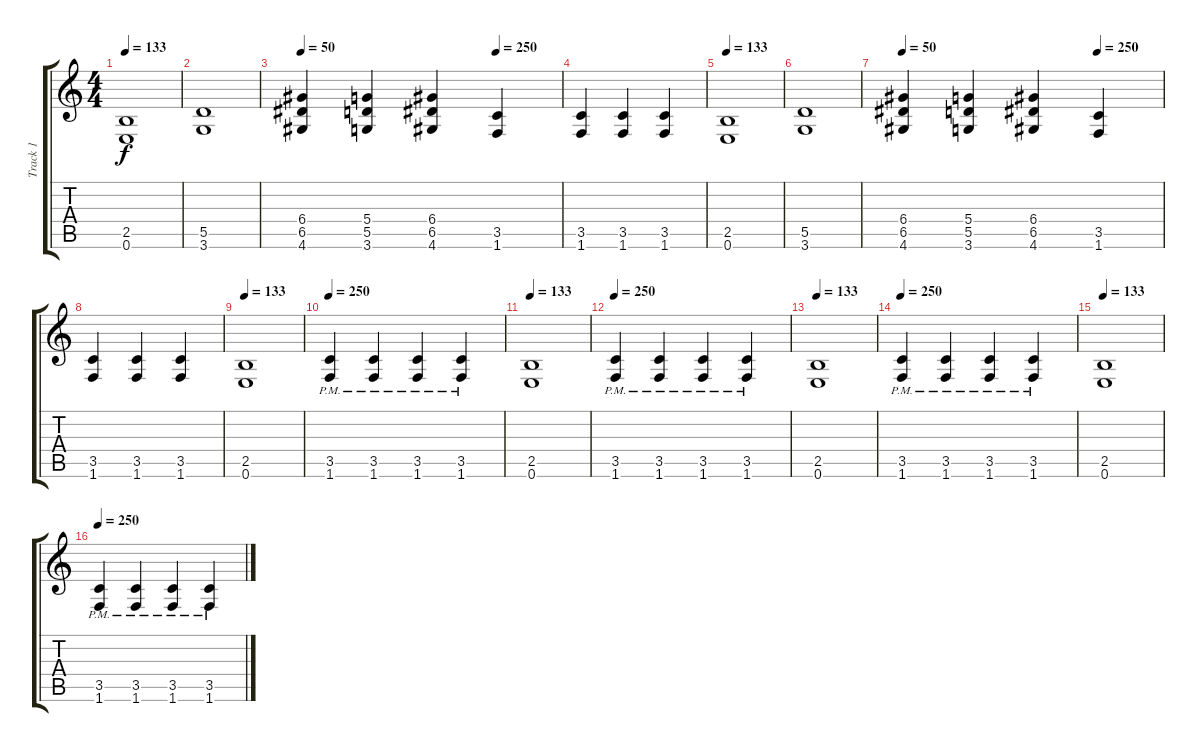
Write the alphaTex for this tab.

\track ("Track 1" "Track 1") {instrument distortionguitar}
\staff {score tabs}
\tuning (E4 B3 G3 D3 A2 E2) {hide}
\ts (4 4)
\tempo 133
\clef g2
\ks c
(2.5 0.6).1{dy f} |
(5.5 3.6).1 |
\tempo 50
\tempo (250 0.75)
(6.4 6.5 4.6).4 (5.4 5.5 3.6).4 (6.4 6.5 4.6).4 (3.5 1.6).4 |
(3.5 1.6).4 (3.5 1.6).4 (3.5 1.6).4 |
\tempo 133
(2.5 0.6).1 |
(5.5 3.6).1 |
\tempo 50
\tempo (250 0.75)
(6.4 6.5 4.6).4 (5.4 5.5 3.6).4 (6.4 6.5 4.6).4 (3.5 1.6).4 |
(3.5 1.6).4 (3.5 1.6).4 (3.5 1.6).4 |
\tempo 133
(2.5 0.6).1 |
\tempo 250
(3.5{pm} 1.6).4 (3.5{pm} 1.6).4 (3.5{pm} 1.6).4 (3.5{pm} 1.6).4 |
\tempo 133
(2.5 0.6).1 |
\tempo 250
(3.5{pm} 1.6).4 (3.5{pm} 1.6).4 (3.5{pm} 1.6).4 (3.5{pm} 1.6).4 |
\tempo 133
(2.5 0.6).1 |
\tempo 250
(3.5{pm} 1.6).4 (3.5{pm} 1.6).4 (3.5{pm} 1.6).4 (3.5{pm} 1.6).4 |
\tempo 133
(2.5 0.6).1 |
\tempo 250
(3.5{pm} 1.6).4 (3.5{pm} 1.6).4 (3.5{pm} 1.6).4 (3.5{pm} 1.6).4
